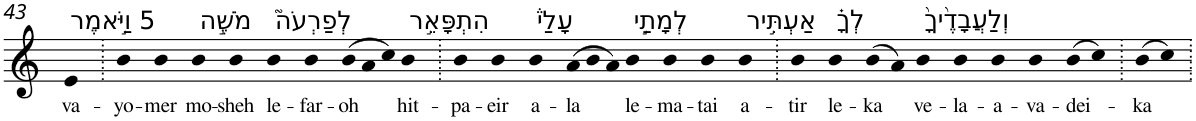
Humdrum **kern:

**kern	**text
*part1	*part1
*staff1	*staff1
*I"Piano	*
*I'Pno	*
!!LO:PB:g=z
*clefG2	*
*k[]	*
=43	=43
!LO:TX:a:t=5 וַיֹּ֣אמֶר	!
!	!LO:LY:b
4e	va-
=44.	=44.
!	!LO:LY:b
4b	-yo-
!	!LO:LY:b
4b	-mer
!LO:TX:a:t=מֹשֶׁ֣ה	!
!	!LO:LY:b
4b	mo-
!	!LO:LY:b
4b	-sheh
!LO:TX:a:t=לְפַרְעֹה֮	!
!	!LO:LY:b
4b	le-
!	!LO:LY:b
4b	-far-
!	!LO:LY:b
(>12b	-oh
12a	.
12cc)	.
!LO:TX:a:t=הִתְפָּאֵ֣ר	!
!	!LO:LY:b
4b	hit-
=45.	=45.
!	!LO:LY:b
4b	-pa-
!	!LO:LY:b
4b	-eir
!LO:TX:a:t=עָלַי֒	!
!	!LO:LY:b
4b	a-
!	!LO:LY:b
(>12a	-la
12b	.
12a)	.
!LO:TX:a:t=לְמָתַ֣י	!
!	!LO:LY:b
4b	le-
!	!LO:LY:b
4b	-ma-
!	!LO:LY:b
4b	-tai
!LO:TX:a:t=אַעְתִּ֣יר	!
!	!LO:LY:b
4b	a-
=46.	=46.
!	!LO:LY:b
4b	-tir
!LO:TX:a:t=לְךָ֗	!
!	!LO:LY:b
4b	le-
!	!LO:LY:b
(>8b	-ka
8a)	.
!LO:TX:a:t=וְלַעֲבָדֶ֙יךָ֙	!
!	!LO:LY:b
4b	ve-
!	!LO:LY:b
4b	-la-
!	!LO:LY:b
4b	-a-
!	!LO:LY:b
4b	-va-
!	!LO:LY:b
(>8b	-dei-
8cc)	.
=47.	=47.
!	!LO:LY:b
(>8b	-ka
8cc)	.
=.	=.
*-	*-
